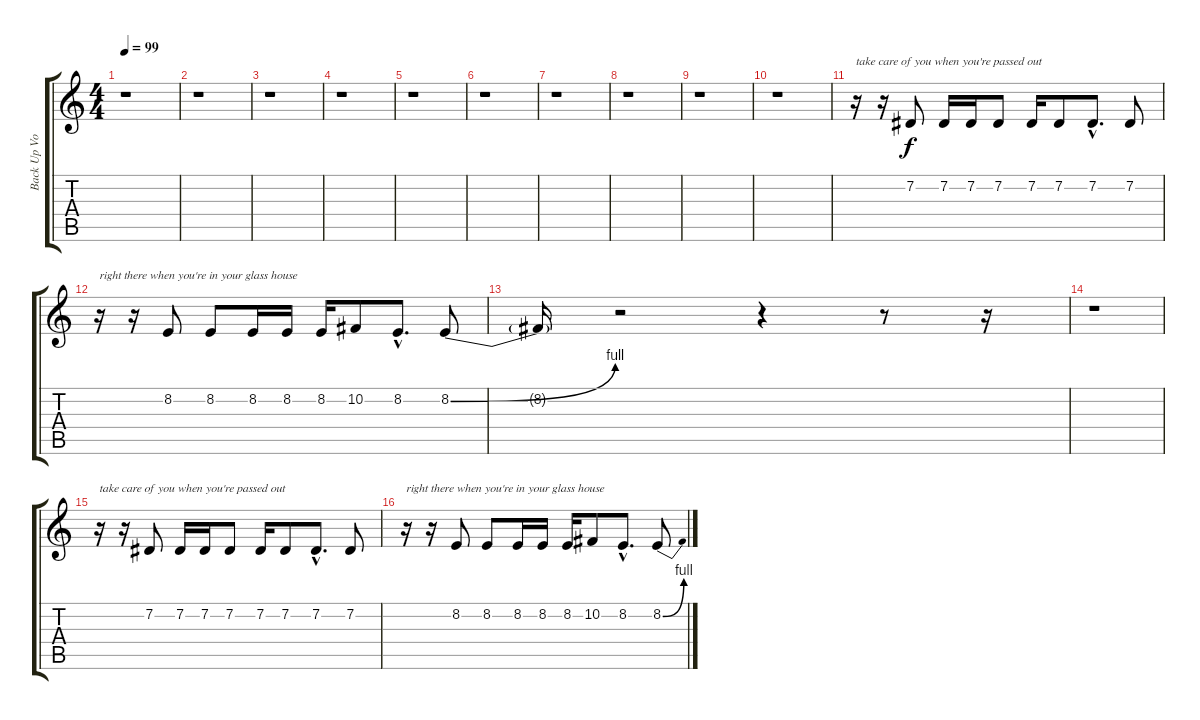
\track ("Back Up Vocals" "Back Up Vo") {instrument cello}
\staff {score tabs}
\tuning (Db4 Ab3 E3 B2 Gb2 Db2) {hide}
\ts (4 4)
\tempo 99
\clef g2
\ks c
r.1{dy f} |
r.1 |
r.1 |
r.1 |
r.1 |
r.1 |
r.1 |
r.1 |
r.1 |
r.1 |
r.16{txt "take care of you when you're passed out"} r.16 7.2.8 7.2.16 7.2.16 7.2.8 7.2.16 7.2.8 7.2{hac}.8{d} 7.2.8 |
r.16{txt "right there when you're in your glass house"} r.16 8.2.8 8.2.8 8.2.16 8.2.16 8.2.16 10.2.8 8.2{hac}.8{d} 8.2{be (bend 0 0 60 4)}.8 |
8.2{t}.16 r.2 r.4 r.8 r.16 |
r.1 |
r.16{txt "take care of you when you're passed out"} r.16 7.2.8 7.2.16 7.2.16 7.2.8 7.2.16 7.2.8 7.2{hac}.8{d} 7.2.8 |
r.16{txt "right there when you're in your glass house"} r.16 8.2.8 8.2.8 8.2.16 8.2.16 8.2.16 10.2.8 8.2{hac}.8{d} 8.2{be (bend 0 0 60 4)}.8
